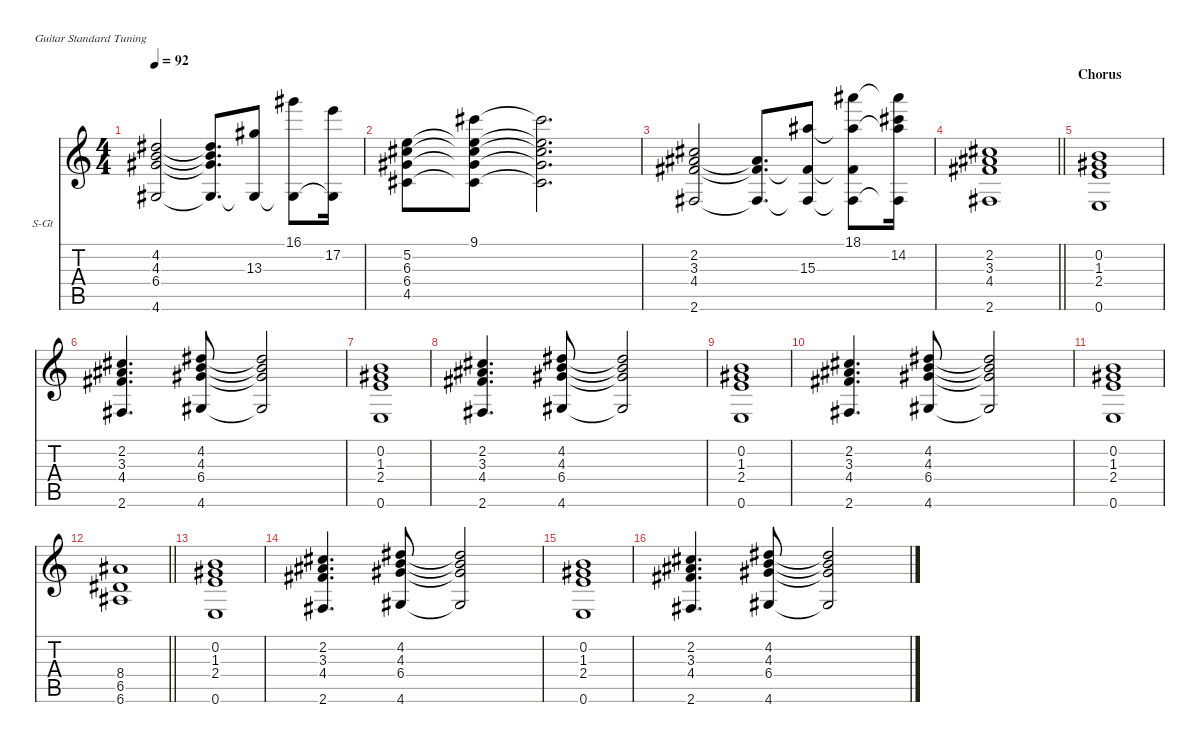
\hideDynamics
\bracketExtendMode nobrackets
\firstSystemTrackNameOrientation horizontal
\otherSystemsTrackNameOrientation horizontal
\track ("Piano" "S-Gt") {instrument acousticgrandpiano}
\staff {score tabs}
\tuning (E4 B3 G3 D3 A2 E2)
\displaytranspose 12
\ts (4 4)
\tempo 92
\clef g2
\ks aminor
(4.2{acc #} 4.3 6.4{acc #} 4.6{acc #}).2{dy f} (4.2{t acc #} 4.3{t} 6.4{t acc #} 4.6{t acc #}).8{d} (13.3{acc #} 4.6{t acc #}).8{dy mp} (16.1{acc #} 4.6{t acc #}).8{dy mf} (17.2 4.6{t acc #}).16{dy f} |
(5.2 6.3{acc #} 6.4{acc #} 4.5{acc #}).8 (9.1{acc #} 5.2{t} 6.3{t acc #} 6.4{t acc #} 4.5{t acc #}).8{dy mf} (9.1{t acc #} 5.2{t} 6.3{t acc #} 6.4{t acc #} 4.5{t acc #}).2{d dy f} |
(2.2{acc #} 3.3{acc #} 4.4{acc #} 2.6{acc #}).2 (3.3{t acc #} 4.4{t acc #} 2.6{t acc #}).8{d} (15.3{acc #} 4.4{t acc #} 2.6{t acc #}).8{dy mf} (18.1{acc #} 15.3{t acc #} 4.4{t acc #} 2.6{t acc #}).8{dy ff} (18.1{t acc #} 14.2{acc #} 15.3{t acc #} 2.6{t acc #}).16{dy f} |
\barLineRight lightlight
(2.2{acc #} 3.3{acc #} 4.4{acc #} 2.6{acc #}).1 |
\section ("" "Chorus")
(0.2 1.3{acc #} 2.4 0.6).1 |
(2.2{acc #} 3.3{acc #} 4.4{acc #} 2.6{acc #}).4{d} (4.2{acc #} 4.3 6.4{acc #} 4.6{acc #}).8 (4.2{t acc #} 4.3{t} 6.4{t acc #} 4.6{t acc #}).2 |
(0.2 1.3{acc #} 2.4 0.6).1 |
(2.2{acc #} 3.3{acc #} 4.4{acc #} 2.6{acc #}).4{d} (4.2{acc #} 4.3 6.4{acc #} 4.6{acc #}).8 (4.2{t acc #} 4.3{t} 6.4{t acc #} 4.6{t acc #}).2 |
(0.2 1.3{acc #} 2.4 0.6).1 |
(2.2{acc #} 3.3{acc #} 4.4{acc #} 2.6{acc #}).4{d} (4.2{acc #} 4.3 6.4{acc #} 4.6{acc #}).8 (4.2{t acc #} 4.3{t} 6.4{t acc #} 4.6{t acc #}).2 |
(0.2 1.3{acc #} 2.4 0.6).1 |
\barLineRight lightlight
(8.4{acc #} 6.5{acc #} 6.6{acc #}).1 |
(0.2 1.3{acc #} 2.4 0.6).1 |
(2.2{acc #} 3.3{acc #} 4.4{acc #} 2.6{acc #}).4{d} (4.2{acc #} 4.3 6.4{acc #} 4.6{acc #}).8 (4.2{t acc #} 4.3{t} 6.4{t acc #} 4.6{t acc #}).2 |
(0.2 1.3{acc #} 2.4 0.6).1 |
(2.2{acc #} 3.3{acc #} 4.4{acc #} 2.6{acc #}).4{d} (4.2{acc #} 4.3 6.4{acc #} 4.6{acc #}).8 (4.2{t acc #} 4.3{t} 6.4{t acc #} 4.6{t acc #}).2
